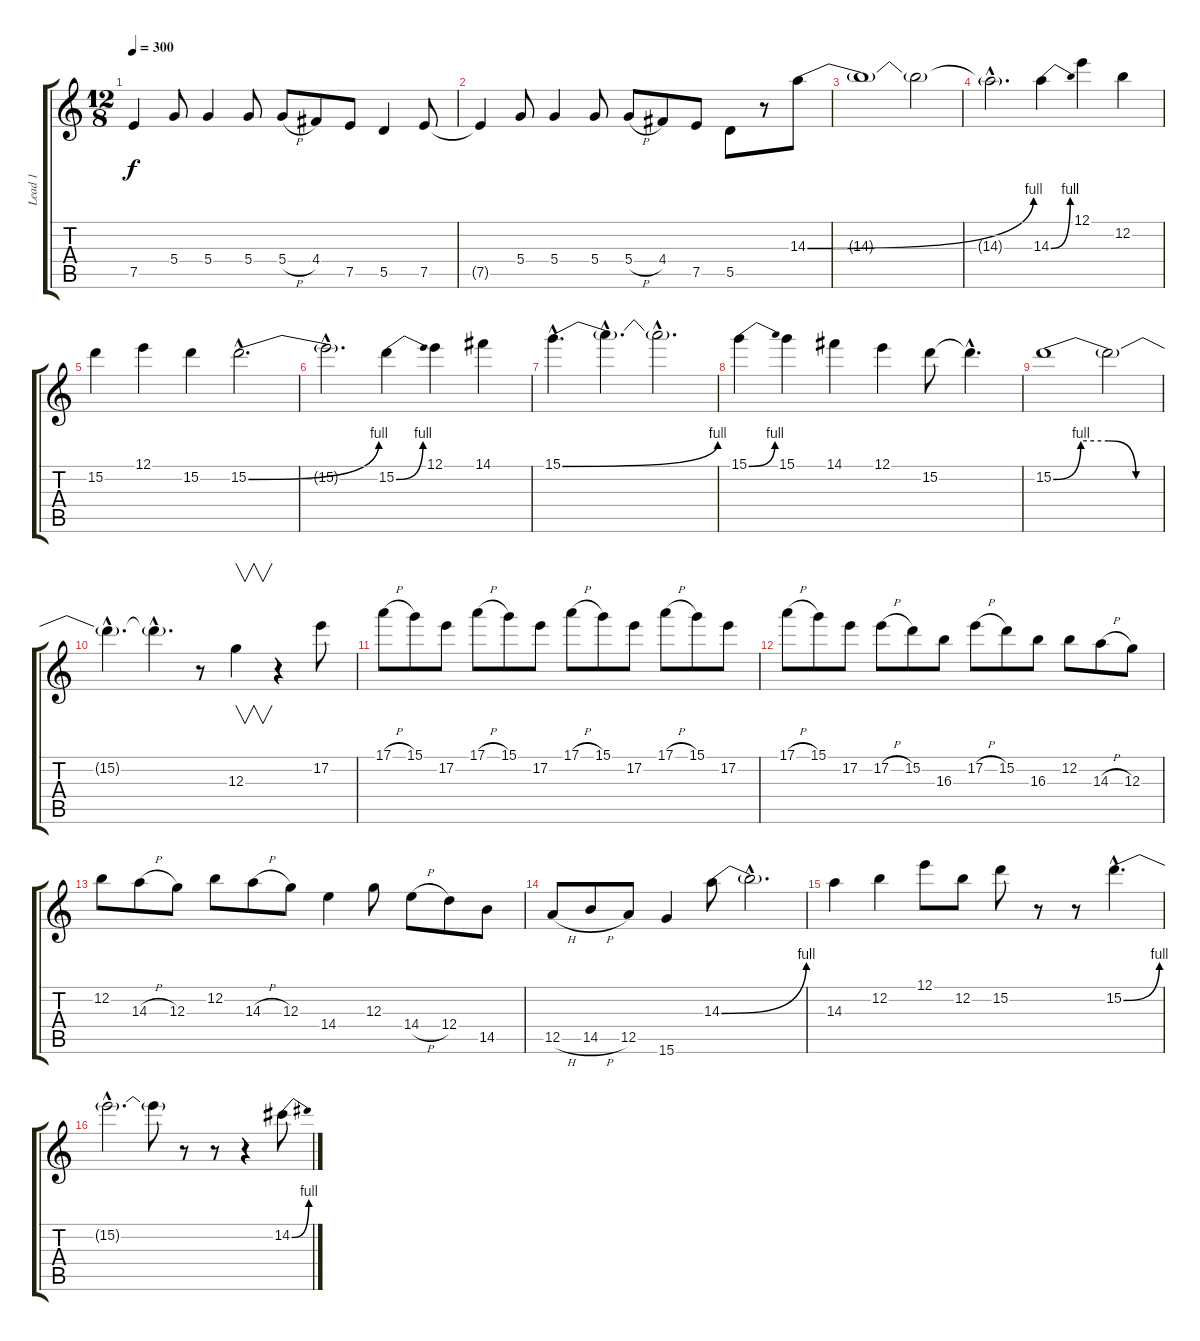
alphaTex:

\track ("Lead 1" "Lead 1") {instrument distortionguitar}
\staff {score tabs}
\tuning (E4 B3 G3 D3 A2 E2) {hide}
\ts (12 8)
\tempo 300
\clef g2
\ks c
7.5{t}.4{dy f} 5.4.8 5.4.4 5.4.8 5.4{h}.8 4.4.8 7.5.8 5.5.4 7.5.8 |
7.5{t}.4 5.4.8 5.4.4 5.4.8 5.4{h}.8 4.4.8 7.5.8 5.5.8 r.8 14.3{be (bend 0 0 60 4)}.8 |
14.3{t}.1 14.3{t}.2 |
14.3{hac t}.2{d} 14.3{be (bend 0 0 60 4)}.4 12.1.4 12.2.4 |
15.2.4 12.1.4 15.2.4 15.2{be (bend 0 0 60 4) hac}.2{d} |
15.2{hac t}.2{d} 15.2{be (bend 0 0 60 4)}.4 12.1.4 14.1.4 |
15.1{be (bend 0 0 60 4) hac}.4{d} 15.1{hac t}.4{d} 15.1{hac t}.2{d} |
15.1{be (bend 0 0 60 4)}.4 15.1.4 14.1.4 12.1.4 15.2.8 15.2{hac t}.4{d} |
15.2{be (custom 0 0 15 4 30 4 45 0 60 0)}.1 15.2{t}.2 |
15.2{hac t}.4{d} 15.2{hac t}.4{d} r.8 12.3.4{v} r.4 17.2.8 |
17.1{h}.8 15.1.8 17.2.8 17.1{h}.8 15.1.8 17.2.8 17.1{h}.8 15.1.8 17.2.8 17.1{h}.8 15.1.8 17.2.8 |
17.1{h}.8 15.1.8 17.2.8 17.2{h}.8 15.2.8 16.3.8 17.2{h}.8 15.2.8 16.3.8 12.2.8 14.3{h}.8 12.3.8 |
12.2.8 14.3{h}.8 12.3.8 12.2.8 14.3{h}.8 12.3.8 14.4.4 12.3.8 14.4{h}.8 12.4.8 14.5.8 |
12.5{h}.8 14.5{h}.8 12.5.8 15.6.4 14.3{be (bend 0 0 60 4)}.8 14.3{hac t}.2{d} |
14.3.4 12.2.4 12.1.8 12.2.8 15.2.8 r.8 r.8 15.2{be (bend 0 0 60 4) hac}.4{d} |
15.2{hac t}.2{d} 15.2{t}.8 r.8 r.8 r.4 14.2{be (bend 0 0 60 4)}.8
